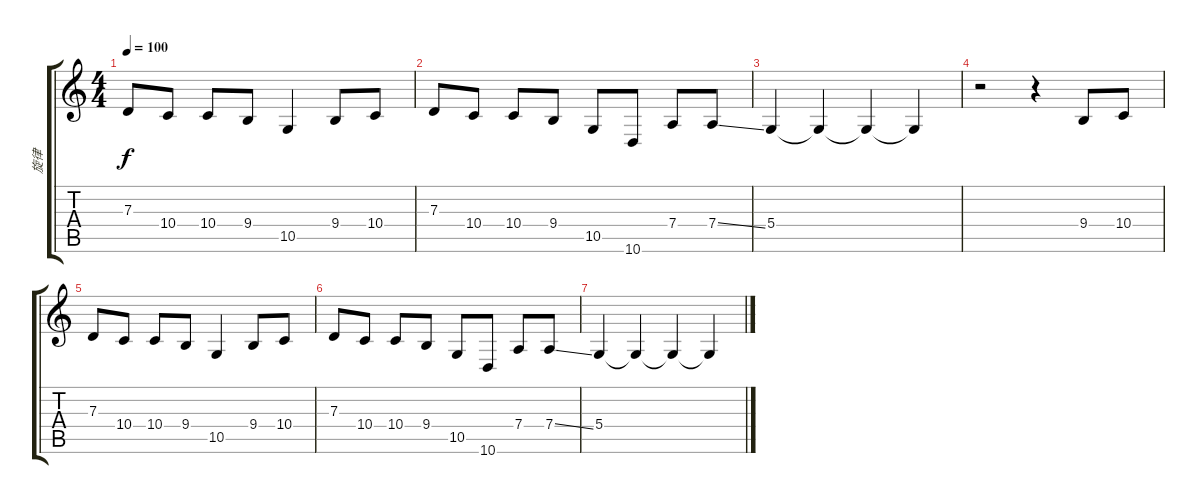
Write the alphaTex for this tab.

\track ("旋律" "旋律") {instrument acousticgrandpiano}
\staff {score tabs}
\tuning (E4 B3 G3 D3 A2 E2) {hide}
\ts (4 4)
\tempo 100
\clef g2
\ks c
7.3.8{dy f} 10.4.8 10.4.8 9.4.8 10.5.4 9.4.8 10.4.8 |
7.3.8 10.4.8 10.4.8 9.4.8 10.5.8 10.6.8 7.4.8 7.4{ss}.8 |
5.4.4 5.4{t}.4 5.4{t}.4 5.4{t}.4 |
r.2 r.4 9.4.8 10.4.8 |
7.3.8 10.4.8 10.4.8 9.4.8 10.5.4 9.4.8 10.4.8 |
7.3.8 10.4.8 10.4.8 9.4.8 10.5.8 10.6.8 7.4.8 7.4{ss}.8 |
5.4.4 5.4{t}.4 5.4{t}.4 5.4{t}.4
